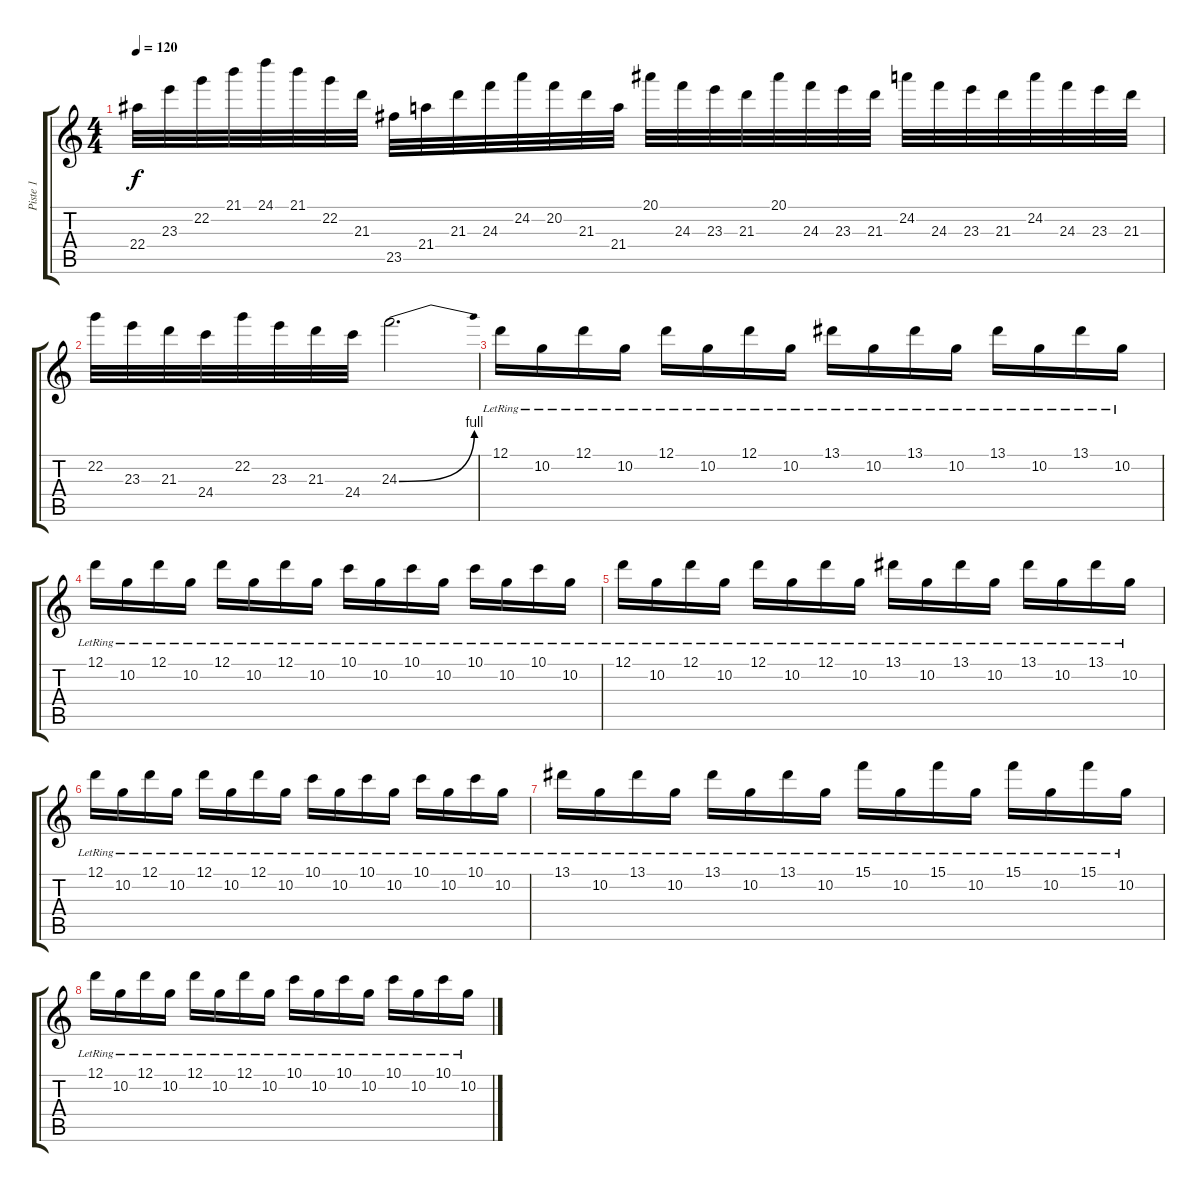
\track ("Piste 1" "Piste 1") {instrument distortionguitar}
\staff {score tabs}
\tuning (D4 A3 F3 C3 G2 C2) {hide}
\ts (4 4)
\tempo 120
\clef g2
\ks c
22.4.32{dy f} 23.3.32 22.2.32 21.1.32 24.1.32 21.1.32 22.2.32 21.3.32 23.5.32 21.4.32 21.3.32 24.3.32 24.2.32 20.2.32 21.3.32 21.4.32 20.1.32 24.3.32 23.3.32 21.3.32 20.1.32 24.3.32 23.3.32 21.3.32 24.2.32 24.3.32 23.3.32 21.3.32 24.2.32 24.3.32 23.3.32 21.3.32 |
22.2.32 23.3.32 21.3.32 24.4.32 22.2.32 23.3.32 21.3.32 24.4.32 24.3{be (bend 0 0 60 4)}.2{d} |
12.1{lr}.16{balance 9 instrument electricguitarclean} 10.2{lr}.16 12.1{lr}.16 10.2{lr}.16 12.1{lr}.16 10.2{lr}.16 12.1{lr}.16 10.2{lr}.16 13.1{lr}.16 10.2{lr}.16 13.1{lr}.16 10.2{lr}.16 13.1{lr}.16 10.2{lr}.16 13.1{lr}.16 10.2{lr}.16 |
12.1{lr}.16 10.2{lr}.16 12.1{lr}.16 10.2{lr}.16 12.1{lr}.16 10.2{lr}.16 12.1{lr}.16 10.2{lr}.16 10.1{lr}.16 10.2{lr}.16 10.1{lr}.16 10.2{lr}.16 10.1{lr}.16 10.2{lr}.16 10.1{lr}.16 10.2{lr}.16 |
12.1{lr}.16{instrument electricguitarclean} 10.2{lr}.16 12.1{lr}.16 10.2{lr}.16 12.1{lr}.16 10.2{lr}.16 12.1{lr}.16 10.2{lr}.16 13.1{lr}.16 10.2{lr}.16 13.1{lr}.16 10.2{lr}.16 13.1{lr}.16 10.2{lr}.16 13.1{lr}.16 10.2{lr}.16 |
12.1{lr}.16 10.2{lr}.16 12.1{lr}.16 10.2{lr}.16 12.1{lr}.16 10.2{lr}.16 12.1{lr}.16 10.2{lr}.16 10.1{lr}.16 10.2{lr}.16 10.1{lr}.16 10.2{lr}.16 10.1{lr}.16 10.2{lr}.16 10.1{lr}.16 10.2{lr}.16 |
13.1{lr}.16{instrument electricguitarclean} 10.2{lr}.16 13.1{lr}.16 10.2{lr}.16 13.1{lr}.16 10.2{lr}.16 13.1{lr}.16 10.2{lr}.16 15.1{lr}.16 10.2{lr}.16 15.1{lr}.16 10.2{lr}.16 15.1{lr}.16 10.2{lr}.16 15.1{lr}.16 10.2{lr}.16 |
12.1{lr}.16 10.2{lr}.16 12.1{lr}.16 10.2{lr}.16 12.1{lr}.16 10.2{lr}.16 12.1{lr}.16 10.2{lr}.16 10.1{lr}.16 10.2{lr}.16 10.1{lr}.16 10.2{lr}.16 10.1{lr}.16 10.2{lr}.16 10.1{lr}.16 10.2{lr}.16
